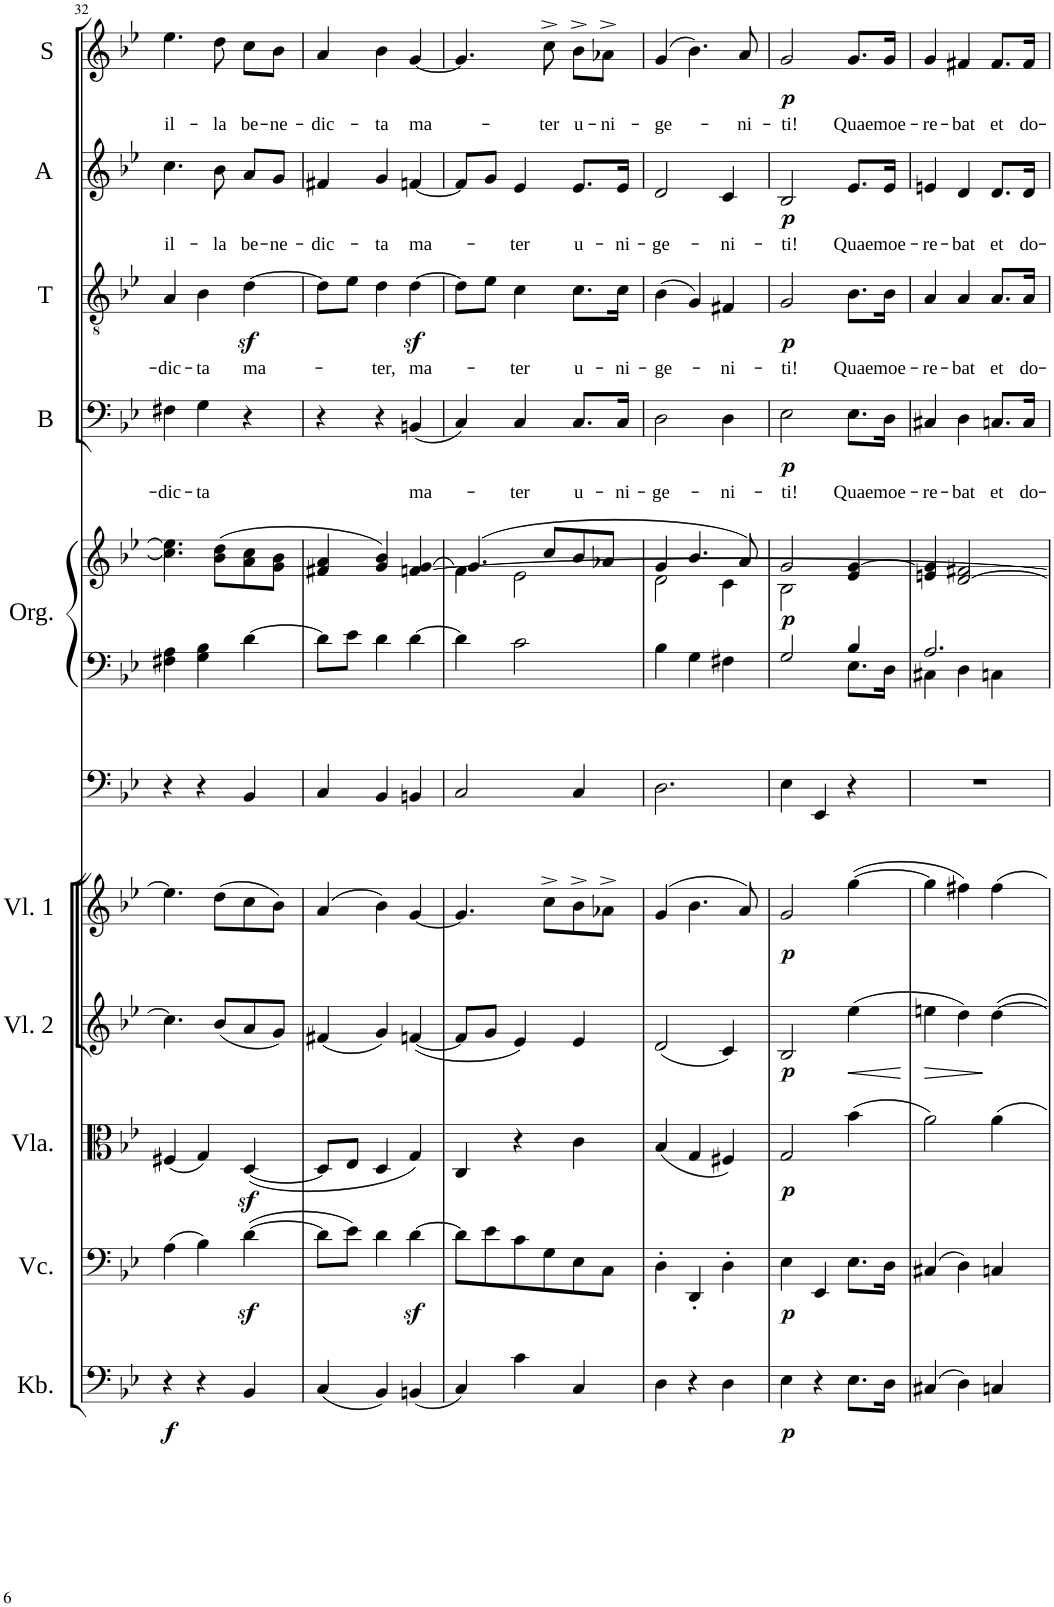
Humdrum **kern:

**kern	**dynam	**kern	**dynam	**kern	**dynam	**kern	**dynam	**kern	**dynam	**kern	**kern	**kern	**dynam	**kern	**text	**dynam	**kern	**text	**dynam	**kern	**text	**dynam	**kern	**text	**dynam
*part11	*part11	*part10	*part10	*part9	*part9	*part8	*part8	*part7	*part7	*part6	*part5	*part5	*part5	*part4	*part4	*part4	*part3	*part3	*part3	*part2	*part2	*part2	*part1	*part1	*part1
*staff12	*staff12	*staff11	*staff11	*staff10	*staff10	*staff9	*staff9	*staff8	*staff8	*staff7	*staff6	*staff5	*staff5/6	*staff4	*staff4	*staff4	*staff3	*staff3	*staff3	*staff2	*staff2	*staff2	*staff1	*staff1	*staff1
*I"Kontrabass	*	*I"Cello	*	*I"Viola	*	*I"Violine 2	*	*I"Violine 1	*	*	*I"Orgel	*	*	*I"Bass	*	*	*I"Tenor	*	*	*I"Alt	*	*	*I"Sopran	*	*
*I'Kb.	*	*	*	*I'Vla.	*	*I'Vl. 2	*	*I'Vl. 1	*	*	*I'Org.	*	*	*I'B	*	*	*I'T	*	*	*I'A	*	*	*I'S	*	*
!!LO:PB:g=z
*clefF4	*	*clefF4	*	*clefC3	*	*clefG2	*	*clefG2	*	*clefF4	*clefF4	*clefG2	*	*clefF4	*	*	*clefGv2	*	*	*clefG2	*	*	*clefG2	*	*
*Trd7c12	*	*	*	*	*	*	*	*	*	*	*	*	*	*	*	*	*	*	*	*	*	*	*	*	*
*k[b-e-]	*	*k[b-e-]	*	*k[b-e-]	*	*k[b-e-]	*	*k[b-e-]	*	*k[b-e-]	*k[b-e-]	*k[b-e-]	*	*k[b-e-]	*	*	*k[b-e-]	*	*	*k[b-e-]	*	*	*k[b-e-]	*	*
*M3/4	*	*M3/4	*	*M3/4	*	*M3/4	*	*M3/4	*	*M3/4	*M3/4	*M3/4	*	*M3/4	*	*	*M3/4	*	*	*M3/4	*	*	*M3/4	*	*
=32	=32	=32	=32	=32	=32	=32	=32	=32	=32	=32	=32	=32	=32	=32	=32	=32	=32	=32	=32	=32	=32	=32	=32	=32	=32
!	!LO:DY:b	!	!	!	!	!	!	!	!	!	!	!	!	!	!LO:LY:b	!	!	!LO:LY:b	!	!	!LO:LY:b	!	!	!LO:LY:b	!
4r	f	(4A\	.	(4F#X/	.	4.cc\]	.	4.ee-\]	.	4r	4F#X\ 4A\	4.cc\] 4.ee-\]	.	4F#X\	-dic-	.	4A/	-dic-	.	4.cc\	il-	.	4.ee-\	il-	.
!	!	!	!	!	!	!	!	!	!	!	!	!	!	!	!LO:LY:b	!	!	!LO:LY:b	!	!	!	!	!	!	!
4r	.	4B-\)	.	4G/)	.	.	.	.	.	4r	4G\ 4B-\	.	.	4G\	-ta	.	4B-\	-ta	.	.	.	.	.	.	.
!	!	!	!	!	!	!	!	!	!	!	!	!	!	!	!	!	!	!	!	!	!LO:LY:b	!	!	!LO:LY:b	!
.	.	.	.	.	.	(8b-/L	.	(8dd\L	.	.	.	(8b-\ 8dd\L	.	.	.	.	.	.	.	8b-\	-la	.	8dd\	-la	.
!	!	!	!	!	!	!	!	!	!	!	!	!	!	!	!	!	!	!LO:LY:b	!	!	!LO:LY:b	!	!	!LO:LY:b	!
4BB-/	.	([4dz<\	.	([4Dz</	.	8a/	.	8cc\	.	4BB-/	[4d\	8a\ 8cc\	.	4r	.	.	[4dz<\	ma-	.	8a/L	be-	.	8cc\L	be-	.
!	!	!	!	!	!	!	!	!	!	!	!	!	!	!	!	!	!	!	!	!	!LO:LY:b	!	!	!LO:LY:b	!
.	.	.	.	.	.	8g/J)	.	8b-\J)	.	.	.	8g\ 8b-\J	.	.	.	.	.	.	.	8g/J	-ne-	.	8b-\J	-ne-	.
=33	=33	=33	=33	=33	=33	=33	=33	=33	=33	=33	=33	=33	=33	=33	=33	=33	=33	=33	=33	=33	=33	=33	=33	=33	=33
!	!	!	!	!	!	!	!	!	!	!	!	!	!	!	!	!	!	!	!	!	!LO:LY:b	!	!	!LO:LY:b	!
(4C/	.	8d\L]	.	8D/L]	.	(4f#X/	.	(4a/	.	4C/	8d\L]	4f#X/ 4a/	.	4r	.	.	8d\L]	.	.	4f#X/	-dic-	.	4a/	-dic-	.
.	.	8e-\J)	.	8E-/J	.	.	.	.	.	.	8e-\J	.	.	.	.	.	8e-\J	.	.	.	.	.	.	.	.
!	!	!	!	!	!	!	!	!	!	!	!	!	!	!	!	!	!	!LO:LY:b	!	!	!LO:LY:b	!	!	!LO:LY:b	!
4BB-/)	.	4d\	.	4D/	.	4g/)	.	4b-\)	.	4BB-/	4d\	4g/ 4b-/)	.	4r	.	.	4d\	-ter,	.	4g/	-ta	.	4b-\	-ta	.
!	!	!	!	!	!	!	!	!	!	!	!	!	!	!	!LO:LY:b	!	!	!LO:LY:b	!	!	!LO:LY:b	!	!	!LO:LY:b	!
(4BBn/	.	[4dz<\	.	4G/)	.	([4fn/	.	[4g/	.	4BBn/	[4d\	[4fn/ [4g/	.	(4BBn/	ma-	.	[4dz<\	ma-	.	[4fn/	ma-	.	[4g/	ma-	.
=34	=34	=34	=34	=34	=34	=34	=34	=34	=34	=34	=34	=34	=34	=34	=34	=34	=34	=34	=34	=34	=34	=34	=34	=34	=34
*	*	*	*	*	*	*	*	*	*	*	*	*^	*	*	*	*	*	*	*	*	*	*	*	*	*
4C/)	.	8d\L]	.	4C/	.	8f/L]	.	4.g/]	.	2C/	4d\]	(4.g/]	4f\	.	4C/)	.	.	8d\L]	.	.	8f/L]	.	.	4.g/]	.	.
.	.	8e-\	.	.	.	8g/J	.	.	.	.	.	.	.	.	.	.	.	8e-\J	.	.	8g/J	.	.	.	.	.
!	!	!	!	!	!	!	!	!	!	!	!	!	!	!	!	!LO:LY:b	!	!	!LO:LY:b	!	!	!LO:LY:b	!	!	!	!
4c\	.	8c\	.	4r	.	4e-/)	.	.	.	.	2c\	.	2e-\	.	4C/	-ter	.	4c\	-ter	.	4e-/	-ter	.	.	.	.
!	!	!	!	!	!	!	!	!	!	!	!	!	!	!	!	!	!	!	!	!	!	!	!	!	!LO:LY:b	!
.	.	8G\	.	.	.	.	.	8cc^\L	.	.	.	8cc/L	.	.	.	.	.	.	.	.	.	.	.	8cc^\	-ter	.
!	!	!	!	!	!	!	!	!	!	!	!	!	!	!	!	!LO:LY:b	!	!	!LO:LY:b	!	!	!LO:LY:b	!	!	!LO:LY:b	!
4C/	.	8E-\	.	4c\	.	4e-/	.	8b-^\	.	4C/	.	8b-/	.	.	8.C/L	u-	.	8.c\L	u-	.	8.e-/L	u-	.	8b-^\L	u-	.
!	!	!	!	!	!	!	!	!	!	!	!	!	!	!	!	!	!	!	!	!	!	!	!	!	!LO:LY:b	!
.	.	8C\J	.	.	.	.	.	8a-X^\J	.	.	.	8a-X/J	.	.	.	.	.	.	.	.	.	.	.	8a-X^\J	-ni-	.
!	!	!	!	!	!	!	!	!	!	!	!	!	!	!	!	!LO:LY:b	!	!	!LO:LY:b	!	!	!LO:LY:b	!	!	!	!
.	.	.	.	.	.	.	.	.	.	.	.	.	.	.	16C/Jk	-ni-	.	16c\Jk	-ni-	.	16e-/Jk	-ni-	.	.	.	.
=35	=35	=35	=35	=35	=35	=35	=35	=35	=35	=35	=35	=35	=35	=35	=35	=35	=35	=35	=35	=35	=35	=35	=35	=35	=35	=35
!	!	!	!	!	!	!	!	!	!	!	!	!	!	!	!	!LO:LY:b	!	!	!LO:LY:b	!	!	!LO:LY:b	!	!	!LO:LY:b	!
4D\	.	4D'\	.	(4B-/	.	(2d/	.	(4g/	.	2.D\	4B-\	4g/	2d\	.	2D\	-ge-	.	(4B-\	-ge-	.	2d/	-ge-	.	(4g/	-ge-	.
4r	.	4DD'/	.	4G/	.	.	.	4.b-\	.	.	4G\	4.b-/	.	.	.	.	.	4G/)	.	.	.	.	.	4.b-\)	.	.
!	!	!	!	!	!	!	!	!	!	!	!	!	!	!	!	!LO:LY:b	!	!	!LO:LY:b	!	!	!LO:LY:b	!	!	!	!
4D\	.	4D'\	.	4F#X/)	.	4c/)	.	.	.	.	4F#X\	.	4c\	.	4D\	-ni-	.	4F#X/	-ni-	.	4c/	-ni-	.	.	.	.
!	!	!	!	!	!	!	!	!	!	!	!	!	!	!	!	!	!	!	!	!	!	!	!	!	!LO:LY:b	!
.	.	.	.	.	.	.	.	8a/)	.	.	.	8a/)	.	.	.	.	.	.	.	.	.	.	.	8a/	-ni-	.
=36	=36	=36	=36	=36	=36	=36	=36	=36	=36	=36	=36	=36	=36	=36	=36	=36	=36	=36	=36	=36	=36	=36	=36	=36	=36	=36
*	*	*	*	*	*	*	*	*	*	*	*^	*	*	*	*	*	*	*	*	*	*	*	*	*	*	*
!	!LO:DY:b	!	!LO:DY:b	!	!LO:DY:b	!	!LO:DY:b	!	!LO:DY:b	!	!	!	!	!	!LO:DY:b	!	!LO:LY:b	!LO:DY:b	!	!LO:LY:b	!LO:DY:b	!	!LO:LY:b	!LO:DY:b	!	!LO:LY:b	!LO:DY:b
4E-\	p	4E-\	p	2G/	p	2B-/	p	2g/	p	4E-\	2G/	2ryy	2g/	2B-\	p	2E-\	-ti!	p	2G/	-ti!	p	2B-/	-ti!	p	2g/	-ti!	p
4r	.	4EE-/	.	.	.	.	.	.	.	4EE-/	.	.	.	.	.	.	.	.	.	.	.	.	.	.	.	.	.
!	!	!	!	!	!	!	!LO:HP:b	!	!	!	!	!	!	!	!	!	!LO:LY:b	!	!	!LO:LY:b	!	!	!LO:LY:b	!	!	!LO:LY:b	!
8.E-\L	.	8.E-\L	.	(4b-\	.	(4ee-\	<	([4gg\	.	4r	4B-/	8.E-\L	4e-/ [4g/	4ryy	.	8.E-\L	Quae	.	8.B-\L	Quae	.	8.e-/L	Quae	.	8.g/L	Quae	.
!	!	!	!	!	!	!	!	!	!	!	!	!	!	!	!	!	!LO:LY:b	!	!	!LO:LY:b	!	!	!LO:LY:b	!	!	!LO:LY:b	!
16D\Jk	.	16D\Jk	.	.	.	.	.	.	.	.	.	16D\Jk	.	.	.	16D\Jk	moe-	.	16B-\Jk	moe-	.	16e-/Jk	moe-	.	16g/Jk	moe-	.
*	*	*	*	*	*	*	*	*	*	*	*v	*v	*	*	*	*	*	*	*	*	*	*	*	*	*	*	*
*	*	*	*	*	*	*	*	*	*	*	*	*v	*v	*	*	*	*	*	*	*	*	*	*	*	*	*
.	.	.	.	.	.	.	[	.	.	.	.	.	.	.	.	.	.	.	.	.	.	.	.	.	.
=37	=37	=37	=37	=37	=37	=37	=37	=37	=37	=37	=37	=37	=37	=37	=37	=37	=37	=37	=37	=37	=37	=37	=37	=37	=37
!	!	!	!	!	!	!	!LO:HP:b	!	!	!	!	!	!	!	!LO:LY:b	!	!	!LO:LY:b	!	!	!LO:LY:b	!	!	!LO:LY:b	!
*	*	*	*	*	*	*	*	*	*	*	*^	*	*	*	*	*	*	*	*	*	*	*	*	*	*
(4C#X/	.	(4C#X/	.	2a\)	.	4een\	>	4gg\]	.	2.r	2.A/	4C#X\	4en/ 4g/]	.	4C#X/	-re-	.	4A/	-re-	.	4en/	-re-	.	4g/	-re-	.
!	!	!	!	!	!	!	!	!	!	!	!	!	!	!	!	!LO:LY:b	!	!	!LO:LY:b	!	!	!LO:LY:b	!	!	!LO:LY:b	!
4D\)	.	4D\)	.	.	.	4dd\)	.	4ff#X\)	.	.	.	4D\	[2d/ 2f#X/	.	4D\	-bat	.	4A/	-bat	.	4d/	-bat	.	4f#X/	-bat	.
!	!	!	!	!	!	!	!	!	!	!	!	!	!	!	!	!LO:LY:b	!	!	!LO:LY:b	!	!	!LO:LY:b	!	!	!LO:LY:b	!
4Cn/	.	4Cn/	.	4a\	.	[4dd\	]	4ff#\	.	.	.	4Cn\	.	.	8.Cn/L	et	.	8.A/L	et	.	8.d/L	et	.	8.f#/L	et	.
!	!	!	!	!	!	!	!	!	!	!	!	!	!	!	!	!LO:LY:b	!	!	!LO:LY:b	!	!	!LO:LY:b	!	!	!LO:LY:b	!
.	.	.	.	.	.	.	.	.	.	.	.	.	.	.	16C/Jk	do-	.	16A/Jk	do-	.	16d/Jk	do-	.	16f#/Jk	do-	.
*	*	*	*	*	*	*	*	*	*	*	*v	*v	*	*	*	*	*	*	*	*	*	*	*	*	*	*
=	=	=	=	=	=	=	=	=	=	=	=	=	=	=	=	=	=	=	=	=	=	=	=	=	=
*-	*-	*-	*-	*-	*-	*-	*-	*-	*-	*-	*-	*-	*-	*-	*-	*-	*-	*-	*-	*-	*-	*-	*-	*-	*-
